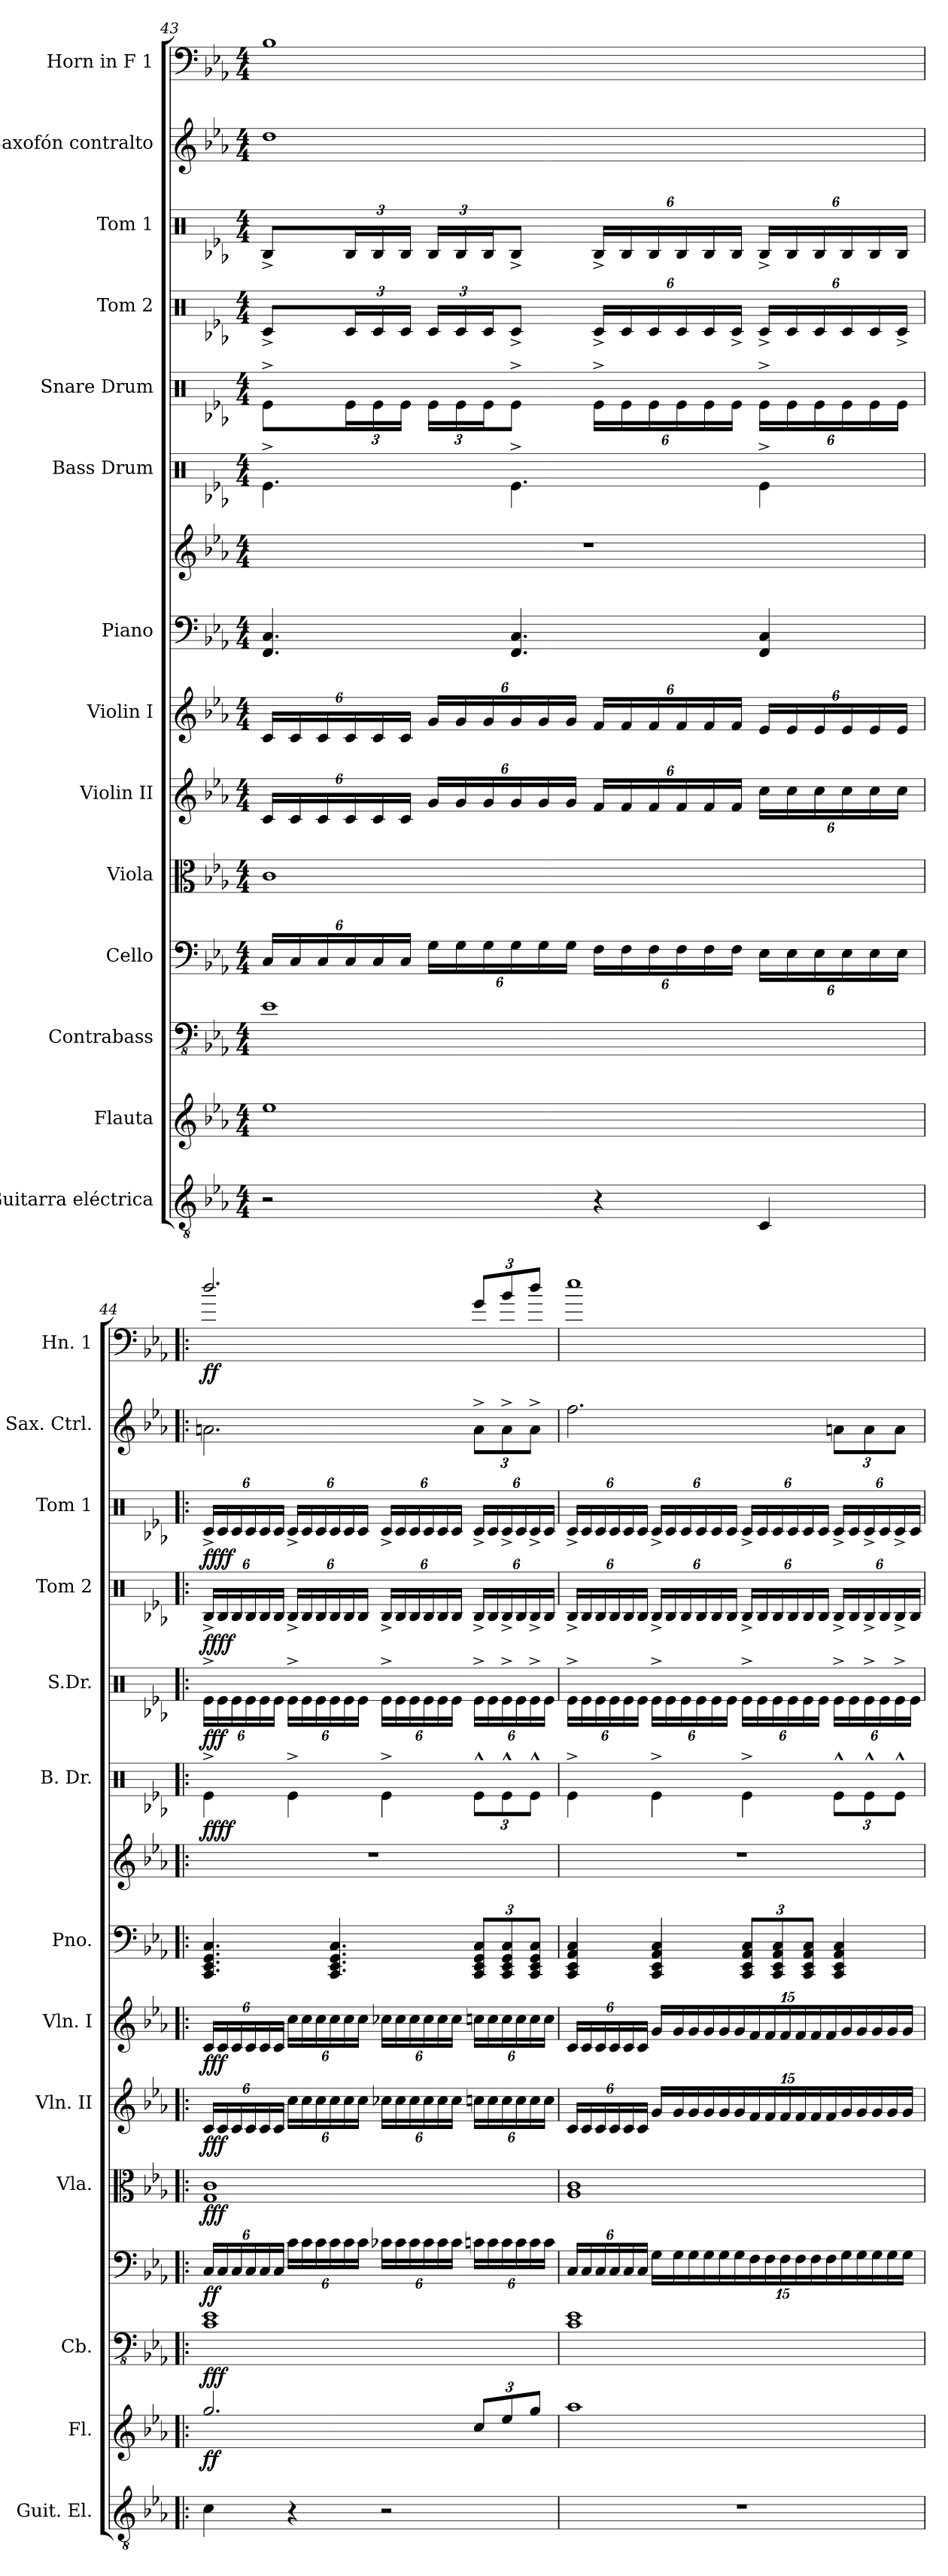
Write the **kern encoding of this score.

**kern	**kern	**dynam	**kern	**dynam	**kern	**dynam	**kern	**dynam	**kern	**dynam	**kern	**dynam	**kern	**kern	**kern	**dynam	**kern	**dynam	**kern	**dynam	**kern	**dynam	**kern	**kern	**dynam
*part14	*part13	*part13	*part12	*part12	*part11	*part11	*part10	*part10	*part9	*part9	*part8	*part8	*part7	*part7	*part6	*part6	*part5	*part5	*part4	*part4	*part3	*part3	*part2	*part1	*part1
*staff15	*staff14	*staff14	*staff13	*staff13	*staff12	*staff12	*staff11	*staff11	*staff10	*staff10	*staff9	*staff9	*staff8	*staff7	*staff6	*staff6	*staff5	*staff5	*staff4	*staff4	*staff3	*staff3	*staff2	*staff1	*staff1
*I"Guitarra eléctrica	*I"Flauta	*	*I"Contrabass	*	*I"Cello	*	*I"Viola	*	*I"Violin II	*	*I"Violin I	*	*I"Piano	*	*I"Bass Drum	*	*I"Snare Drum	*	*I"Tom 2	*	*I"Tom 1	*	*I"Saxofón contralto	*I"Horn in F 1	*
*I'Guit. El.	*I'Fl.	*	*I'Cb.	*	*	*	*I'Vla.	*	*I'Vln. II	*	*I'Vln. I	*	*I'Pno.	*	*I'B. Dr.	*	*I'S.Dr.	*	*I'Tom 2	*	*I'Tom 1	*	*I'Sax. Ctrl.	*I'Hn. 1	*
*clefGv2	*clefG2	*	*clefFv4	*	*clefF4	*	*clefC3	*	*clefG2	*	*clefG2	*	*clefF4	*clefG2	*clefX	*	*clefX	*	*clefX	*	*clefX	*	*clefG2	*clefF4	*
*	*	*	*ITrd7c12	*	*	*	*	*	*	*	*	*	*	*	*	*	*	*	*	*	*	*	*ITrd5c9	*ITrd4c7	*
*k[b-e-a-]	*k[b-e-a-]	*	*k[b-e-a-]	*	*k[b-e-a-]	*	*k[b-e-a-]	*	*k[b-e-a-]	*	*k[b-e-a-]	*	*k[b-e-a-]	*k[b-e-a-]	*k[b-e-a-]	*	*k[b-e-a-]	*	*k[b-e-a-]	*	*k[b-e-a-]	*	*k[b-e-a-d-g-c-]	*k[b-e-a-d-]	*
*M4/4	*M4/4	*	*M4/4	*	*M4/4	*	*M4/4	*	*M4/4	*	*M4/4	*	*M4/4	*M4/4	*M4/4	*	*M4/4	*	*M4/4	*	*M4/4	*	*M4/4	*M4/4	*
*	*	*	*	*	*Xbrackettup	*	*	*	*Xbrackettup	*	*Xbrackettup	*	*	*	*	*	*	*	*	*	*	*	*	*	*
=43	=43	=43	=43	=43	=43	=43	=43	=43	=43	=43	=43	=43	=43	=43	=43	=43	=43	=43	=43	=43	=43	=43	=43	=43	=43
2r	1ee-	.	1EE-	.	24C/LL	.	1c	.	24c/LL	.	24c/LL	.	4.FF/ 4.C/	1r	4.Re^\	.	8Re^\L	.	8Rc^/L	.	8RB^/L	.	1f	1E-	.
.	.	.	.	.	24C/	.	.	.	24c/	.	24c/	.	.	.	.	.	.	.	.	.	.	.	.	.	.
.	.	.	.	.	24C/	.	.	.	24c/	.	24c/	.	.	.	.	.	.	.	.	.	.	.	.	.	.
*	*	*	*	*	*	*	*	*	*	*	*	*	*	*	*	*	*Xbrackettup	*	*Xbrackettup	*	*Xbrackettup	*	*	*	*
.	.	.	.	.	24C/	.	.	.	24c/	.	24c/	.	.	.	.	.	24Re\L	.	24Rc/L	.	24RB/L	.	.	.	.
.	.	.	.	.	24C/	.	.	.	24c/	.	24c/	.	.	.	.	.	24Re\	.	24Rc/	.	24RB/	.	.	.	.
.	.	.	.	.	24C/JJ	.	.	.	24c/JJ	.	24c/JJ	.	.	.	.	.	24Re\JJ	.	24Rc/JJ	.	24RB/JJ	.	.	.	.
.	.	.	.	.	24G\LL	.	.	.	24g/LL	.	24g/LL	.	.	.	.	.	24Re\LL	.	24Rc/LL	.	24RB/LL	.	.	.	.
.	.	.	.	.	24G\	.	.	.	24g/	.	24g/	.	.	.	.	.	24Re\	.	24Rc/	.	24RB/	.	.	.	.
.	.	.	.	.	24G\	.	.	.	24g/	.	24g/	.	.	.	.	.	24Re\J	.	24Rc/J	.	24RB/J	.	.	.	.
.	.	.	.	.	24G\	.	.	.	24g/	.	24g/	.	4.FF/ 4.C/	.	4.Re^\	.	8Re^\J	.	8Rc^/J	.	8RB^/J	.	.	.	.
.	.	.	.	.	24G\	.	.	.	24g/	.	24g/	.	.	.	.	.	.	.	.	.	.	.	.	.	.
.	.	.	.	.	24G\JJ	.	.	.	24g/JJ	.	24g/JJ	.	.	.	.	.	.	.	.	.	.	.	.	.	.
4r	.	.	.	.	24F\LL	.	.	.	24f/LL	.	24f/LL	.	.	.	.	.	24Re^\LL	.	24Rc^/LL	.	24RB^/LL	.	.	.	.
.	.	.	.	.	24F\	.	.	.	24f/	.	24f/	.	.	.	.	.	24Re\	.	24Rc/	.	24RB/	.	.	.	.
.	.	.	.	.	24F\	.	.	.	24f/	.	24f/	.	.	.	.	.	24Re\	.	24Rc/	.	24RB/	.	.	.	.
.	.	.	.	.	24F\	.	.	.	24f/	.	24f/	.	.	.	.	.	24Re\	.	24Rc/	.	24RB/	.	.	.	.
.	.	.	.	.	24F\	.	.	.	24f/	.	24f/	.	.	.	.	.	24Re\	.	24Rc/	.	24RB/	.	.	.	.
.	.	.	.	.	24F\JJ	.	.	.	24f/JJ	.	24f/JJ	.	.	.	.	.	24Re\JJ	.	24Rc^/JJ	.	24RB/JJ	.	.	.	.
4C/	.	.	.	.	24E-\LL	.	.	.	24cc\LL	.	24e-/LL	.	4FF/ 4C/	.	4Re^\	.	24Re^\LL	.	24Rc^/LL	.	24RB^/LL	.	.	.	.
.	.	.	.	.	24E-\	.	.	.	24cc\	.	24e-/	.	.	.	.	.	24Re\	.	24Rc/	.	24RB/	.	.	.	.
.	.	.	.	.	24E-\	.	.	.	24cc\	.	24e-/	.	.	.	.	.	24Re\	.	24Rc/	.	24RB/	.	.	.	.
.	.	.	.	.	24E-\	.	.	.	24cc\	.	24e-/	.	.	.	.	.	24Re\	.	24Rc/	.	24RB/	.	.	.	.
.	.	.	.	.	24E-\	.	.	.	24cc\	.	24e-/	.	.	.	.	.	24Re\	.	24Rc/	.	24RB/	.	.	.	.
.	.	.	.	.	24E-\JJ	.	.	.	24cc\JJ	.	24e-/JJ	.	.	.	.	.	24Re\JJ	.	24Rc^/JJ	.	24RB/JJ	.	.	.	.
!!LO:PB:g=z
=44!|:	=44!|:	=44!|:	=44!|:	=44!|:	=44!|:	=44!|:	=44!|:	=44!|:	=44!|:	=44!|:	=44!|:	=44!|:	=44!|:	=44!|:	=44!|:	=44!|:	=44!|:	=44!|:	=44!|:	=44!|:	=44!|:	=44!|:	=44!|:	=44!|:	=44!|:
!	!	!LO:DY:b	!	!LO:DY:b	!	!LO:DY:b	!	!LO:DY:b	!	!LO:DY:b	!	!LO:DY:b	!	!	!	!LO:DY:b	!	!LO:DY:b	!	!LO:DY:b	!	!LO:DY:b	!	!	!LO:DY:b
4c\	2.gg/	ff	1CC 1EE-	fff	24C/LL	ff	1G 1c	fff	24c/LL	fff	24c/LL	fff	4.CC/ 4.EE-/ 4.GG/ 4.C/	1r	4Re^\	ffff	24Re^\LL	fff	24RB^/LL	ffff	24Rc^/LL	ffff	2.cn\	2.g/	ff
.	.	.	.	.	24C/	.	.	.	24c/	.	24c/	.	.	.	.	.	24Re\	.	24RB/	.	24Rc/	.	.	.	.
.	.	.	.	.	24C/	.	.	.	24c/	.	24c/	.	.	.	.	.	24Re\	.	24RB/	.	24Rc/	.	.	.	.
.	.	.	.	.	24C/	.	.	.	24c/	.	24c/	.	.	.	.	.	24Re\	.	24RB/	.	24Rc/	.	.	.	.
.	.	.	.	.	24C/	.	.	.	24c/	.	24c/	.	.	.	.	.	24Re\	.	24RB/	.	24Rc/	.	.	.	.
.	.	.	.	.	24C/JJ	.	.	.	24c/JJ	.	24c/JJ	.	.	.	.	.	24Re\JJ	.	24RB/JJ	.	24Rc/JJ	.	.	.	.
4r	.	.	.	.	24c\LL	.	.	.	24cc\LL	.	24cc\LL	.	.	.	4Re^\	.	24Re^\LL	.	24RB^/LL	.	24Rc^/LL	.	.	.	.
.	.	.	.	.	24c\	.	.	.	24cc\	.	24cc\	.	.	.	.	.	24Re\	.	24RB/	.	24Rc/	.	.	.	.
.	.	.	.	.	24c\	.	.	.	24cc\	.	24cc\	.	.	.	.	.	24Re\	.	24RB/	.	24Rc/	.	.	.	.
.	.	.	.	.	24c\	.	.	.	24cc\	.	24cc\	.	4.CC/ 4.EE-/ 4.GG/ 4.C/	.	.	.	24Re\	.	24RB/	.	24Rc/	.	.	.	.
.	.	.	.	.	24c\	.	.	.	24cc\	.	24cc\	.	.	.	.	.	24Re\	.	24RB/	.	24Rc/	.	.	.	.
.	.	.	.	.	24c\JJ	.	.	.	24cc\JJ	.	24cc\JJ	.	.	.	.	.	24Re\JJ	.	24RB/JJ	.	24Rc/JJ	.	.	.	.
2r	.	.	.	.	24c-X\LL	.	.	.	24cc-X\LL	.	24cc-X\LL	.	.	.	4Re^\	.	24Re^\LL	.	24RB^/LL	.	24Rc^/LL	.	.	.	.
.	.	.	.	.	24c-\	.	.	.	24cc-\	.	24cc-\	.	.	.	.	.	24Re\	.	24RB/	.	24Rc/	.	.	.	.
.	.	.	.	.	24c-\	.	.	.	24cc-\	.	24cc-\	.	.	.	.	.	24Re\	.	24RB/	.	24Rc/	.	.	.	.
.	.	.	.	.	24c-\	.	.	.	24cc-\	.	24cc-\	.	.	.	.	.	24Re\	.	24RB/	.	24Rc/	.	.	.	.
.	.	.	.	.	24c-\	.	.	.	24cc-\	.	24cc-\	.	.	.	.	.	24Re\	.	24RB/	.	24Rc/	.	.	.	.
.	.	.	.	.	24c-\JJ	.	.	.	24cc-\JJ	.	24cc-\JJ	.	.	.	.	.	24Re\JJ	.	24RB/JJ	.	24Rc/JJ	.	.	.	.
*	*Xbrackettup	*	*	*	*	*	*	*	*	*	*	*	*Xbrackettup	*	*Xbrackettup	*	*	*	*	*	*	*	*Xbrackettup	*Xbrackettup	*
.	12cc/L	.	.	.	24cn\LL	.	.	.	24ccn\LL	.	24ccn\LL	.	12CC/ 12EE-/ 12GG/ 12C/L	.	12Re^^\L	.	24Re^\LL	.	24RB^/LL	.	24Rc^/LL	.	12c^\L	12c/L	.
.	.	.	.	.	24c\	.	.	.	24cc\	.	24cc\	.	.	.	.	.	24Re\	.	24RB/	.	24Rc/	.	.	.	.
.	12ee-/	.	.	.	24c\	.	.	.	24cc\	.	24cc\	.	12CC/ 12EE-/ 12GG/ 12C/	.	12Re^^\	.	24Re^\	.	24RB^/	.	24Rc^/	.	12c^\	12e-/	.
.	.	.	.	.	24c\	.	.	.	24cc\	.	24cc\	.	.	.	.	.	24Re\	.	24RB/	.	24Rc/	.	.	.	.
.	12gg/J	.	.	.	24c\	.	.	.	24cc\	.	24cc\	.	12CC/ 12EE-/ 12GG/ 12C/J	.	12Re^^\J	.	24Re^\	.	24RB^/	.	24Rc^/	.	12c^\J	12g/J	.
.	.	.	.	.	24c\JJ	.	.	.	24cc\JJ	.	24cc\JJ	.	.	.	.	.	24Re\JJ	.	24RB/JJ	.	24Rc/JJ	.	.	.	.
=45	=45	=45	=45	=45	=45	=45	=45	=45	=45	=45	=45	=45	=45	=45	=45	=45	=45	=45	=45	=45	=45	=45	=45	=45	=45
1r	1aa-	.	1CC 1EE-	.	24C/LL	.	1A- 1c	.	24c/LL	.	24c/LL	.	4CC/ 4EE-/ 4AA-/ 4C/	1r	4Re^\	.	24Re^\LL	.	24RB^/LL	.	24Rc^/LL	.	2.a-\	1a-	.
.	.	.	.	.	24C/	.	.	.	24c/	.	24c/	.	.	.	.	.	24Re\	.	24RB/	.	24Rc/	.	.	.	.
.	.	.	.	.	24C/	.	.	.	24c/	.	24c/	.	.	.	.	.	24Re\	.	24RB/	.	24Rc/	.	.	.	.
.	.	.	.	.	24C/	.	.	.	24c/	.	24c/	.	.	.	.	.	24Re\	.	24RB/	.	24Rc/	.	.	.	.
.	.	.	.	.	24C/	.	.	.	24c/	.	24c/	.	.	.	.	.	24Re\	.	24RB/	.	24Rc/	.	.	.	.
.	.	.	.	.	24C/JJ	.	.	.	24c/JJ	.	24c/JJ	.	.	.	.	.	24Re\JJ	.	24RB/JJ	.	24Rc/JJ	.	.	.	.
.	.	.	.	.	16G\LL	.	.	.	16g/LL	.	16g/LL	.	4CC/ 4EE-/ 4AA-/ 4C/	.	4Re^\	.	24Re^\LL	.	24RB^/LL	.	24Rc^/LL	.	.	.	.
.	.	.	.	.	.	.	.	.	.	.	.	.	.	.	.	.	24Re\	.	24RB/	.	24Rc/	.	.	.	.
.	.	.	.	.	24G\	.	.	.	24g/	.	24g/	.	.	.	.	.	.	.	.	.	.	.	.	.	.
.	.	.	.	.	.	.	.	.	.	.	.	.	.	.	.	.	24Re\	.	24RB/	.	24Rc/	.	.	.	.
.	.	.	.	.	24G\	.	.	.	24g/	.	24g/	.	.	.	.	.	.	.	.	.	.	.	.	.	.
.	.	.	.	.	.	.	.	.	.	.	.	.	.	.	.	.	24Re\	.	24RB/	.	24Rc/	.	.	.	.
.	.	.	.	.	24G\	.	.	.	24g/	.	24g/	.	.	.	.	.	.	.	.	.	.	.	.	.	.
.	.	.	.	.	.	.	.	.	.	.	.	.	.	.	.	.	24Re\	.	24RB/	.	24Rc/	.	.	.	.
.	.	.	.	.	24G\	.	.	.	24g/	.	24g/	.	.	.	.	.	.	.	.	.	.	.	.	.	.
.	.	.	.	.	.	.	.	.	.	.	.	.	.	.	.	.	24Re\JJ	.	24RB/JJ	.	24Rc/JJ	.	.	.	.
.	.	.	.	.	24G\	.	.	.	24g/	.	24g/	.	.	.	.	.	.	.	.	.	.	.	.	.	.
.	.	.	.	.	.	.	.	.	.	.	.	.	12CC/ 12EE-/ 12AA-/ 12C/L	.	4Re^\	.	24Re^\LL	.	24RB^/LL	.	24Rc^/LL	.	.	.	.
.	.	.	.	.	24F\	.	.	.	24f/	.	24f/	.	.	.	.	.	.	.	.	.	.	.	.	.	.
.	.	.	.	.	.	.	.	.	.	.	.	.	.	.	.	.	24Re\	.	24RB/	.	24Rc/	.	.	.	.
.	.	.	.	.	24F\	.	.	.	24f/	.	24f/	.	.	.	.	.	.	.	.	.	.	.	.	.	.
.	.	.	.	.	.	.	.	.	.	.	.	.	12CC/ 12EE-/ 12AA-/ 12C/	.	.	.	24Re\	.	24RB/	.	24Rc/	.	.	.	.
.	.	.	.	.	24F\	.	.	.	24f/	.	24f/	.	.	.	.	.	.	.	.	.	.	.	.	.	.
.	.	.	.	.	.	.	.	.	.	.	.	.	.	.	.	.	24Re\	.	24RB/	.	24Rc/	.	.	.	.
.	.	.	.	.	24F\	.	.	.	24f/	.	24f/	.	.	.	.	.	.	.	.	.	.	.	.	.	.
.	.	.	.	.	.	.	.	.	.	.	.	.	12CC/ 12EE-/ 12AA-/ 12C/J	.	.	.	24Re\	.	24RB/	.	24Rc/	.	.	.	.
.	.	.	.	.	24F\	.	.	.	24f/	.	24f/	.	.	.	.	.	.	.	.	.	.	.	.	.	.
.	.	.	.	.	.	.	.	.	.	.	.	.	.	.	.	.	24Re\JJ	.	24RB/JJ	.	24Rc/JJ	.	.	.	.
.	.	.	.	.	24F\	.	.	.	24f/	.	24f/	.	.	.	.	.	.	.	.	.	.	.	.	.	.
.	.	.	.	.	.	.	.	.	.	.	.	.	4CC/ 4EE-/ 4AA-/ 4C/	.	12Re^^\L	.	24Re^\LL	.	24RB^/LL	.	24Rc^/LL	.	12cn\L	.	.
.	.	.	.	.	24G\	.	.	.	24g/	.	24g/	.	.	.	.	.	.	.	.	.	.	.	.	.	.
.	.	.	.	.	.	.	.	.	.	.	.	.	.	.	.	.	24Re\	.	24RB/	.	24Rc/	.	.	.	.
.	.	.	.	.	24G\	.	.	.	24g/	.	24g/	.	.	.	.	.	.	.	.	.	.	.	.	.	.
.	.	.	.	.	.	.	.	.	.	.	.	.	.	.	12Re^^\	.	24Re^\	.	24RB^/	.	24Rc^/	.	12c\	.	.
.	.	.	.	.	24G\	.	.	.	24g/	.	24g/	.	.	.	.	.	.	.	.	.	.	.	.	.	.
.	.	.	.	.	.	.	.	.	.	.	.	.	.	.	.	.	24Re\	.	24RB/	.	24Rc/	.	.	.	.
.	.	.	.	.	24G\	.	.	.	24g/	.	24g/	.	.	.	.	.	.	.	.	.	.	.	.	.	.
.	.	.	.	.	.	.	.	.	.	.	.	.	.	.	12Re^^\J	.	24Re^\	.	24RB^/	.	24Rc^/	.	12c\J	.	.
.	.	.	.	.	16G\JJ	.	.	.	16g/JJ	.	16g/JJ	.	.	.	.	.	.	.	.	.	.	.	.	.	.
.	.	.	.	.	.	.	.	.	.	.	.	.	.	.	.	.	24Re\JJ	.	24RB/JJ	.	24Rc/JJ	.	.	.	.
=	=	=	=	=	=	=	=	=	=	=	=	=	=	=	=	=	=	=	=	=	=	=	=	=	=
*-	*-	*-	*-	*-	*-	*-	*-	*-	*-	*-	*-	*-	*-	*-	*-	*-	*-	*-	*-	*-	*-	*-	*-	*-	*-
